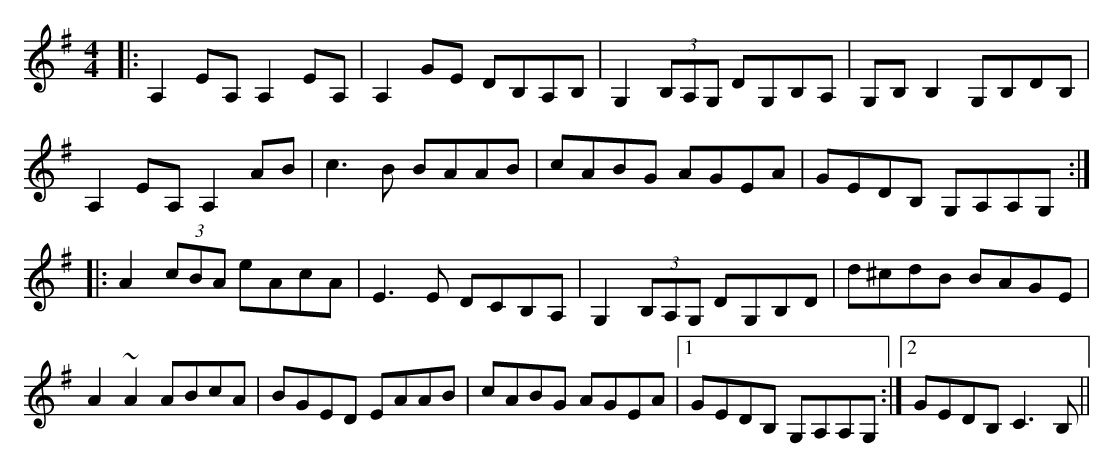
X:1
M:4/4
K:Ador
|:A,2 EA, A,2 EA,|A,2 GE DB,A,B,|G,2 (3B,A,G, DG,B,A,|G,B, B,2 G,B,DB,|
A,2 EA, A,2 AB|c3B BAAB|cABG AGEA|GEDB, G,A,A,G,:|
|:A2 (3cBA eAcA|E3E DCB,A,|G,2 (3B,A,G, DG,B,D|d^cdB BAGE|
A2 ~A2 ABcA|BGED EAAB|cABG AGEA|1 GEDB, G,A,A,G,:|2 GEDB, C3B,||
